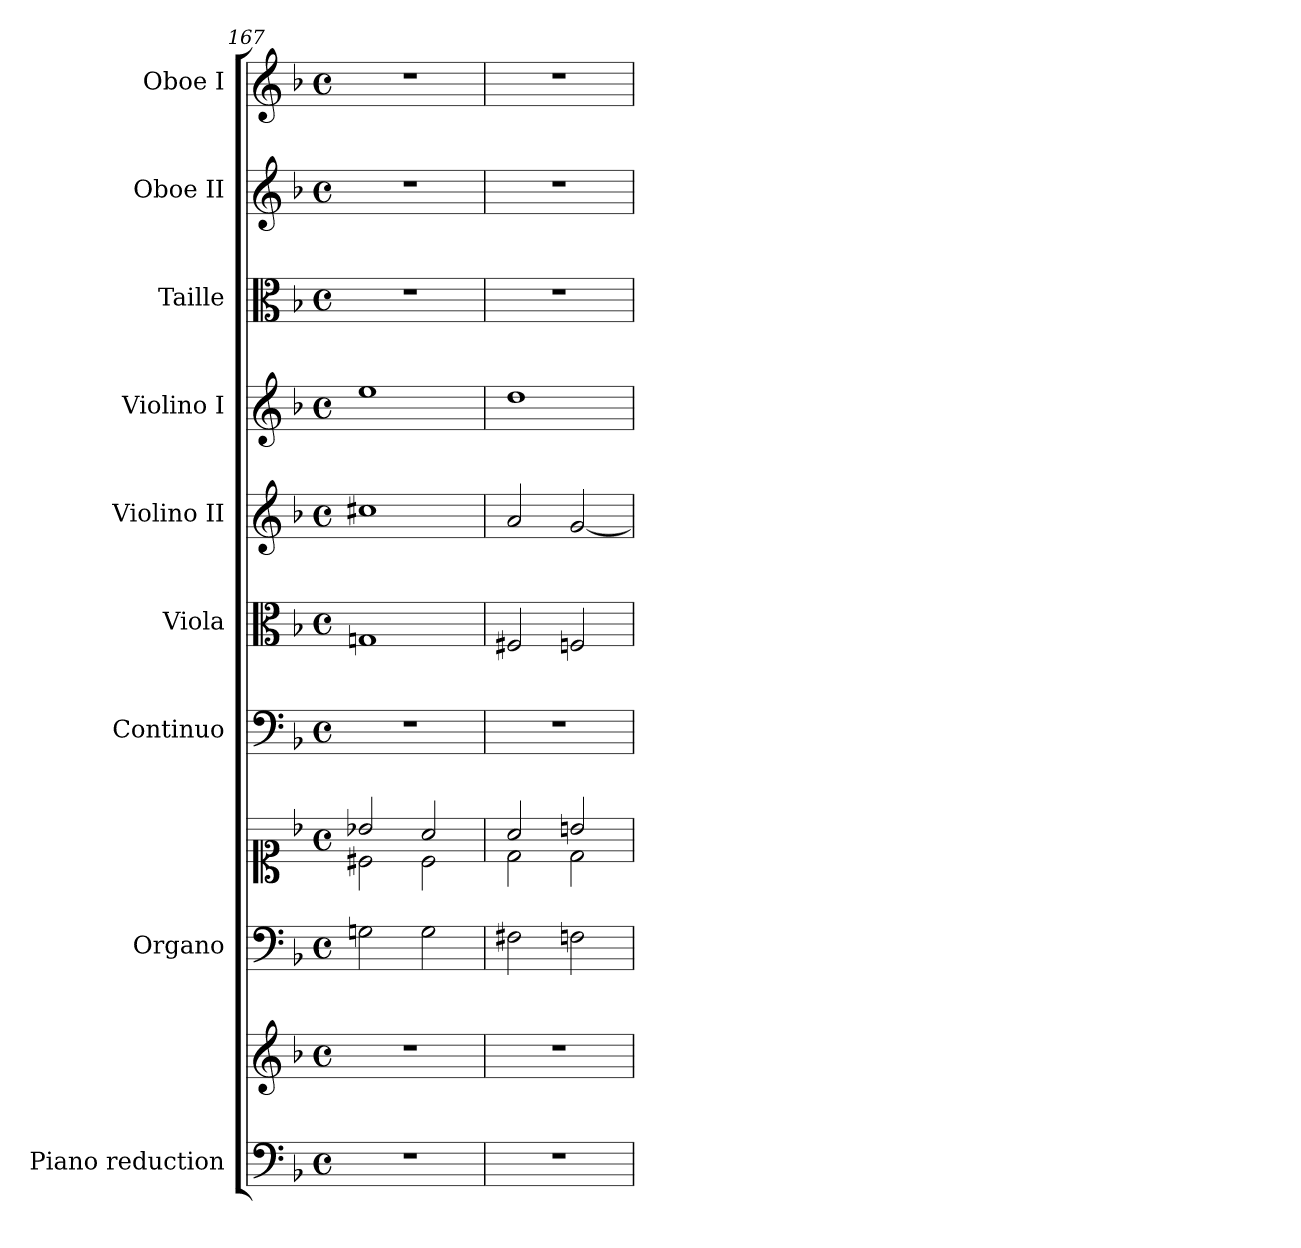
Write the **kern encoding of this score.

**kern	**kern	**kern	**kern	**kern	**kern	**kern	**kern	**kern	**kern	**kern
*part9	*part9	*part8	*part8	*part7	*part6	*part5	*part4	*part3	*part2	*part1
*staff11	*staff10	*staff9	*staff8	*staff7	*staff6	*staff5	*staff4	*staff3	*staff2	*staff1
*I"Piano reduction	*	*I"Organo	*	*I"Continuo	*I"Viola	*I"Violino II	*I"Violino I	*I"Taille	*I"Oboe II	*I"Oboe I
*I'Pno	*	*	*	*	*I'Vla	*I'Vln	*I'Vln	*	*I'Ob	*I'Ob
*clefF4	*clefG2	*clefF4	*clefC1	*clefF4	*clefC3	*clefG2	*clefG2	*clefC3	*clefG2	*clefG2
*k[b-]	*k[b-]	*k[b-]	*k[b-]	*k[b-]	*k[b-]	*k[b-]	*k[b-]	*k[b-]	*k[b-]	*k[b-]
*M4/4	*M4/4	*M4/4	*M4/4	*M4/4	*M4/4	*M4/4	*M4/4	*M4/4	*M4/4	*M4/4
*met(c)	*met(c)	*met(c)	*met(c)	*met(c)	*met(c)	*met(c)	*met(c)	*met(c)	*met(c)	*met(c)
=167	=167	=167	=167	=167	=167	=167	=167	=167	=167	=167
*	*	*	*^	*	*	*	*	*	*	*
1r	1r	2Gn\	2b-X/	2c#X\	1r	1Gn	1cc#X	1ee	1r	1r	1r
.	.	2G\	2a/	2c#\	.	.	.	.	.	.	.
!!LO:PB:g=z
=168	=168	=168	=168	=168	=168	=168	=168	=168	=168	=168	=168
1r	1r	2F#X\	2a/	2d\	1r	2F#X/	2a/	1dd	1r	1r	1r
.	.	2Fn\	2bn/	2d\	.	2Fn/	[2g/	.	.	.	.
*	*	*	*v	*v	*	*	*	*	*	*	*
=	=	=	=	=	=	=	=	=	=	=
*-	*-	*-	*-	*-	*-	*-	*-	*-	*-	*-
